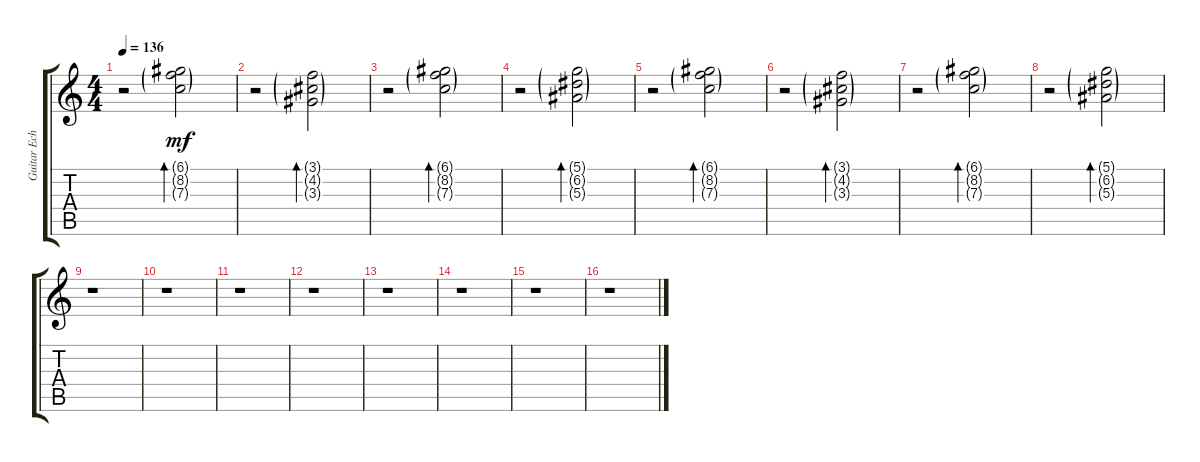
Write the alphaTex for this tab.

\track ("Guitar Echo" "Guitar Ech") {instrument electricguitarclean}
\staff {score tabs}
\tuning (D4 A3 F3 C3 G2 C2) {hide}
\ts (4 4)
\tempo 136
\clef g2
\ks c
r.2{dy mf} (6.1{g} 8.2{g} 7.3{g}).2{bd 240} |
r.2 (3.1{g} 4.2{g} 3.3{g}).2{bd 240} |
r.2 (6.1{g} 8.2{g} 7.3{g}).2{bd 240} |
r.2 (5.1{g} 6.2{g} 5.3{g}).2{bd 240} |
r.2 (6.1{g} 8.2{g} 7.3{g}).2{bd 240} |
r.2 (3.1{g} 4.2{g} 3.3{g}).2{bd 240} |
r.2 (6.1{g} 8.2{g} 7.3{g}).2{bd 240} |
r.2 (5.1{g} 6.2{g} 5.3{g}).2{bd 240} |
r.1 |
r.1 |
r.1 |
r.1 |
r.1 |
r.1 |
r.1 |
r.1
